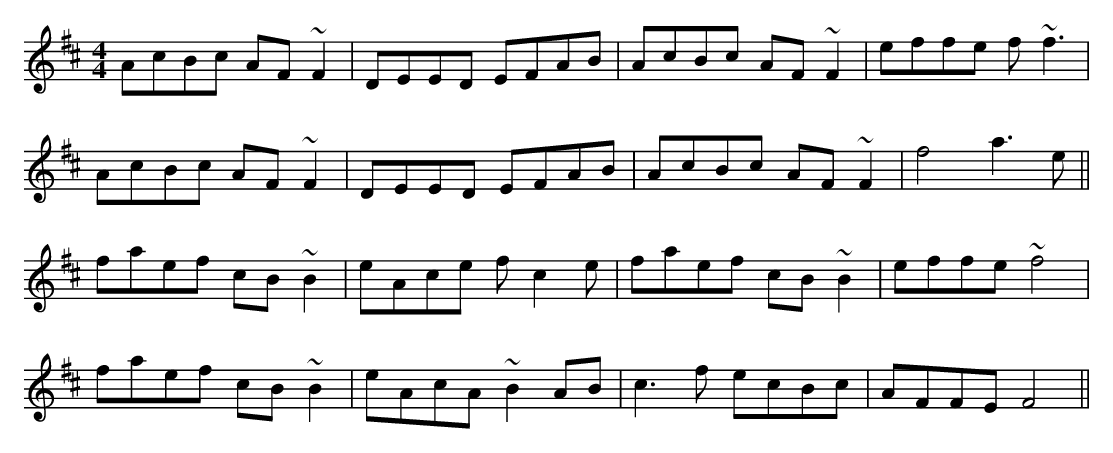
X:1
M:4/4
K:Amix
AcBc AF~F2|DEED EFAB|AcBc AF~F2|effe f~f3|
AcBc AF~F2|DEED EFAB|AcBc AF~F2|f4 a3e||
faef cB~B2|eAce fc2e|faef cB~B2|effe ~f4|
faef cB~B2|eAcA ~B2AB|c3f ecBc|AFFE F4||
